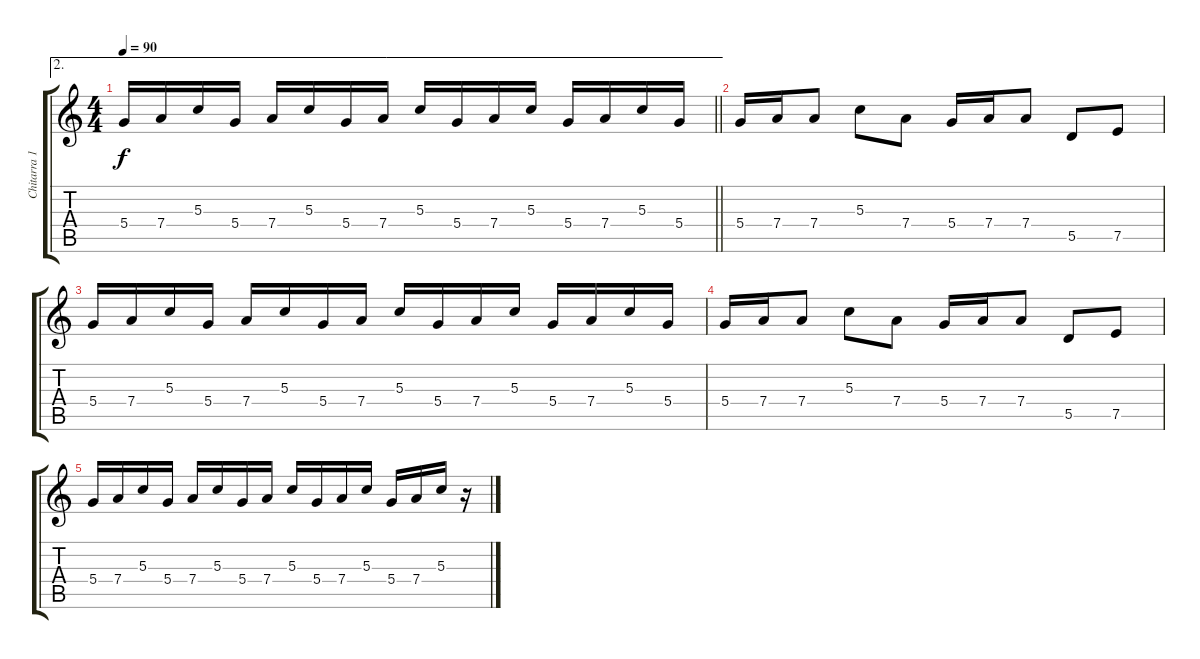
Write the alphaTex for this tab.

\track ("Chitarra 1" "Chitarra 1") {instrument distortionguitar}
\staff {score tabs}
\tuning (E4 B3 G3 D3 A2 E2) {hide}
\ae 2
\ts (4 4)
\tempo 90
\clef g2
\barLineRight lightlight
\ks c
5.4.16{dy f} 7.4.16 5.3.16 5.4.16 7.4.16 5.3.16 5.4.16 7.4.16 5.3.16 5.4.16 7.4.16 5.3.16 5.4.16 7.4.16 5.3.16 5.4.16 |
5.4.16 7.4.16 7.4.8 5.3.8 7.4.8 5.4.16 7.4.16 7.4.8 5.5.8 7.5.8 |
5.4.16 7.4.16 5.3.16 5.4.16 7.4.16 5.3.16 5.4.16 7.4.16 5.3.16 5.4.16 7.4.16 5.3.16 5.4.16 7.4.16 5.3.16 5.4.16 |
5.4.16 7.4.16 7.4.8 5.3.8 7.4.8 5.4.16 7.4.16 7.4.8 5.5.8 7.5.8 |
5.4.16 7.4.16 5.3.16 5.4.16 7.4.16 5.3.16 5.4.16 7.4.16 5.3.16 5.4.16 7.4.16 5.3.16 5.4.16 7.4.16 5.3.16 r.16
